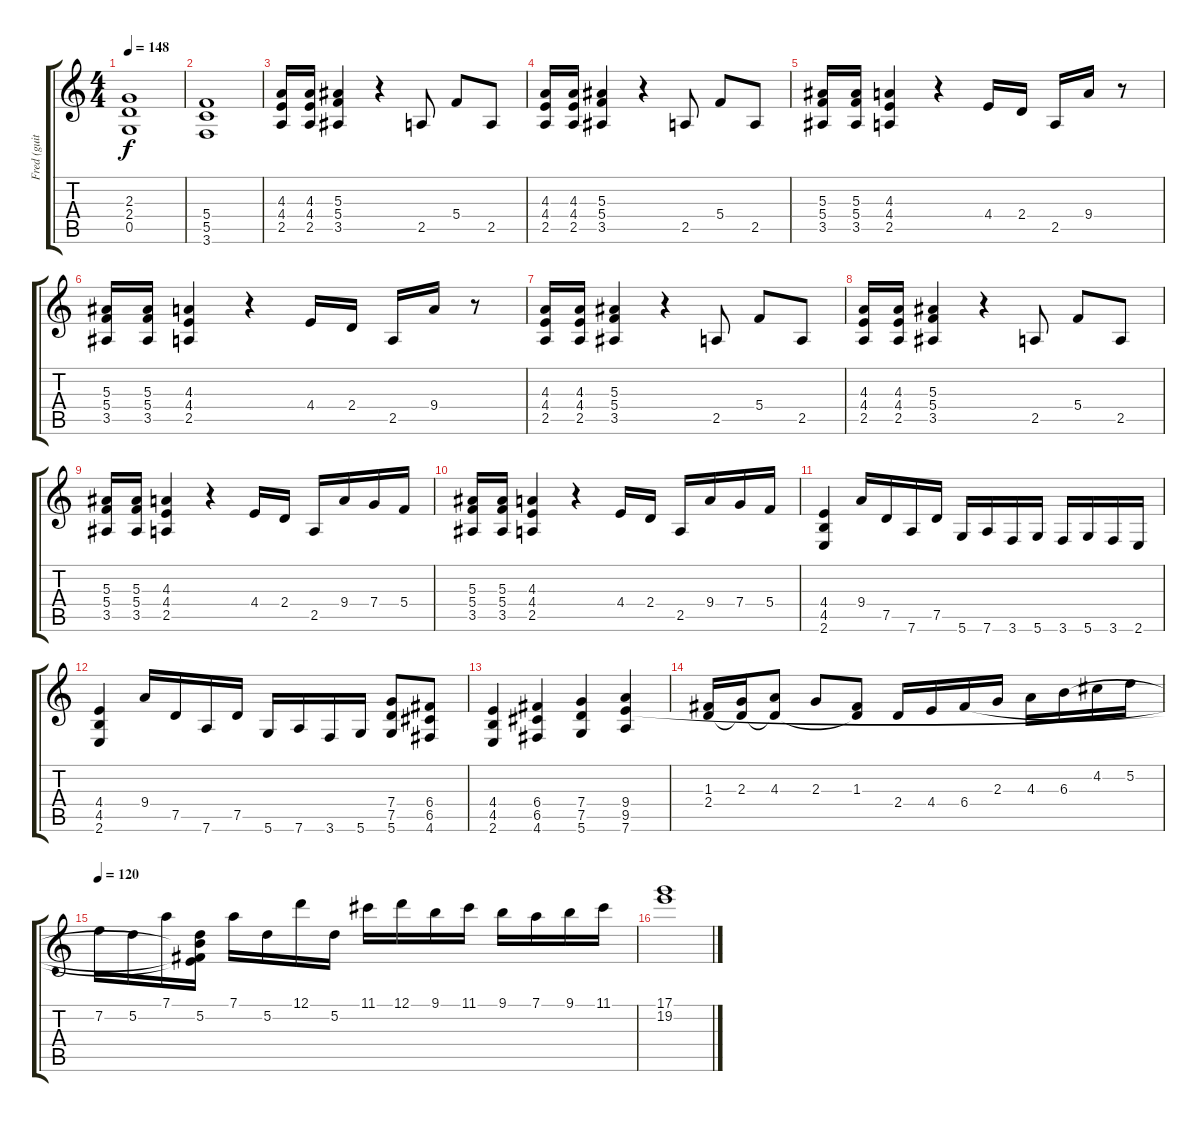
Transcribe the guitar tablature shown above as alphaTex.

\track ("Fred (guitar II)" "Fred (guit") {instrument overdrivenguitar}
\staff {score tabs}
\tuning (D4 A3 F3 C3 G2 D2) {hide}
\ts (4 4)
\tempo 148
\clef g2
\ks c
(2.3 2.4 0.5).1{dy f} |
(5.4 5.5 3.6).1 |
(4.3 4.4 2.5).16 (4.3 4.4 2.5).16 (5.3 5.4 3.5).4 r.4 2.5.8 5.4.8 2.5.8 |
(4.3 4.4 2.5).16 (4.3 4.4 2.5).16 (5.3 5.4 3.5).4 r.4 2.5.8 5.4.8 2.5.8 |
(5.3 5.4 3.5).16 (5.3 5.4 3.5).16 (4.3 4.4 2.5).4 r.4 4.4.16 2.4.16 2.5.16 9.4.16 r.8 |
(5.3 5.4 3.5).16 (5.3 5.4 3.5).16 (4.3 4.4 2.5).4 r.4 4.4.16 2.4.16 2.5.16 9.4.16 r.8 |
(4.3 4.4 2.5).16 (4.3 4.4 2.5).16 (5.3 5.4 3.5).4 r.4 2.5.8 5.4.8 2.5.8 |
(4.3 4.4 2.5).16 (4.3 4.4 2.5).16 (5.3 5.4 3.5).4 r.4 2.5.8 5.4.8 2.5.8 |
(5.3 5.4 3.5).16 (5.3 5.4 3.5).16 (4.3 4.4 2.5).4 r.4 4.4.16 2.4.16 2.5.16 9.4.16 7.4.16 5.4.16 |
(5.3 5.4 3.5).16 (5.3 5.4 3.5).16 (4.3 4.4 2.5).4 r.4 4.4.16 2.4.16 2.5.16 9.4.16 7.4.16 5.4.16 |
(4.4 4.5 2.6).4{instrument lead1square} 9.4.16 7.5.16 7.6.16 7.5.16 5.6.16 7.6.16 3.6.16 5.6.16 3.6.16 5.6.16 3.6.16 2.6.16 |
(4.4 4.5 2.6).4 9.4.16 7.5.16 7.6.16 7.5.16 5.6.16 7.6.16 3.6.16 5.6.16 (7.4 7.5 5.6).8 (6.4 6.5 4.6).8 |
(4.4 4.5 2.6).4 (6.4 6.5 4.6).4 (7.4 7.5 5.6).4 (9.4 9.5 7.6).4 |
(1.3 2.4).16 (2.3 2.4{t}).16 (4.3 2.4{t}).8 2.3.8 (1.3 2.4{t}).8 2.4.16 4.4.16 6.4.16 2.3.16 4.3.16 6.3.16 4.2.16 5.2.16 |
\tempo 120
7.2.16{volume 16 instrument tubularbells} 5.2.16 7.1.16 (5.2 6.3{t} 6.4{t} 9.5{t}).16 7.1.16 5.2.16 12.1.16 5.2.16 11.1.16 12.1.16 9.1.16 11.1.16 9.1.16 7.1.16 9.1.16 11.1.16 |
(17.1 19.2).1{volume 16 instrument tubularbells}
